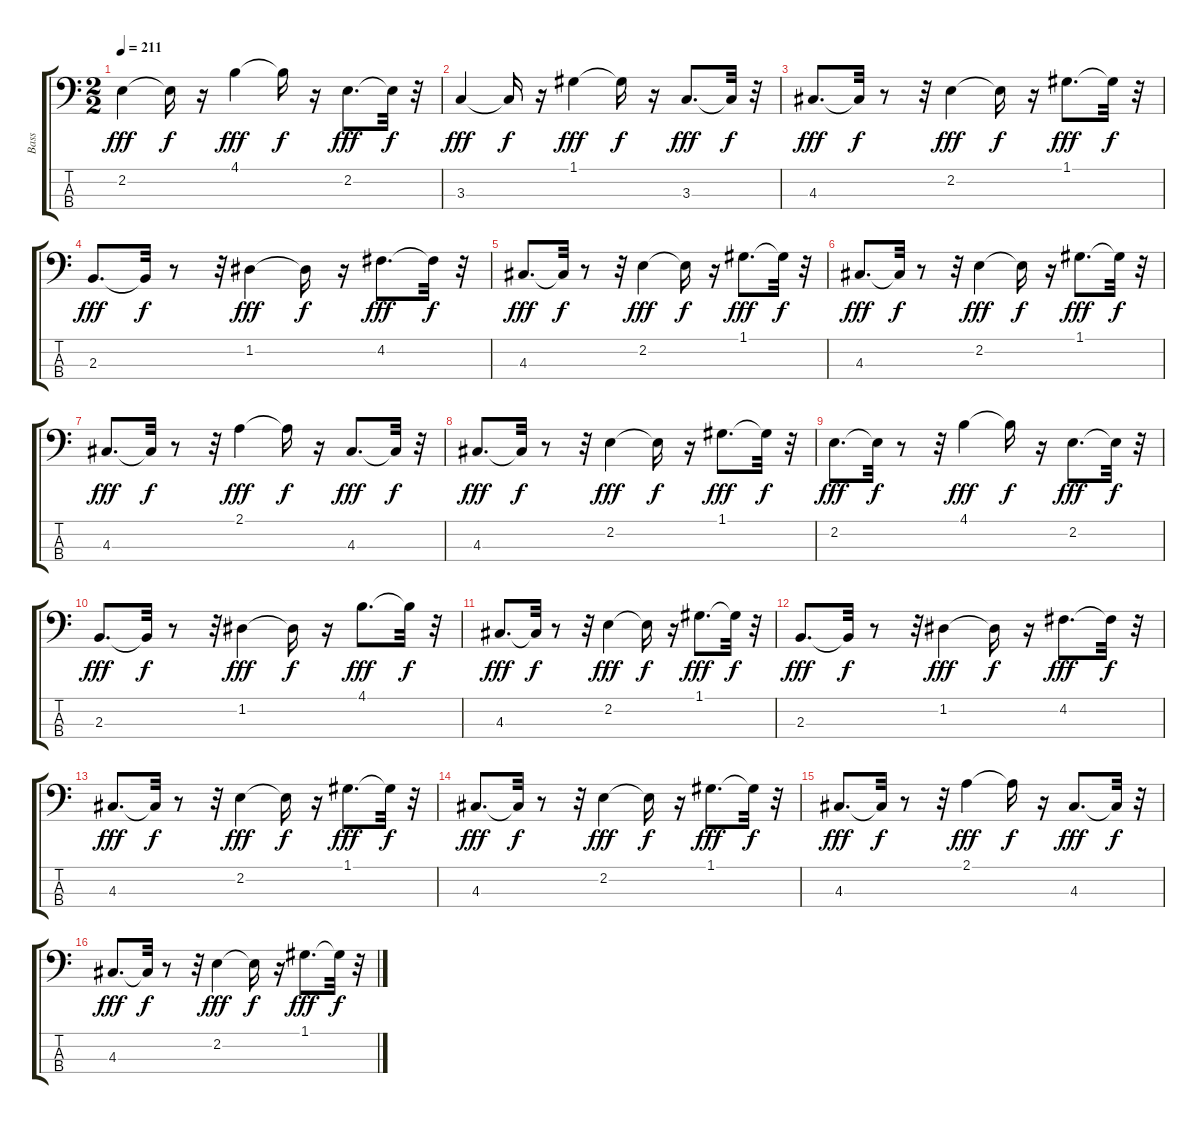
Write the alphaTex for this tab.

\track ("Bass" "Bass") {instrument fretlessbass}
\staff {score tabs}
\tuning (G2 D2 A1 E1) {hide}
\ts (2 2)
\tempo 211
\clef f4
\ks c
2.2.4{dy fff} 2.2{t}.16{dy f} r.16 4.1.4{dy fff} 4.1{t}.16{dy f} r.16 2.2.8{d dy fff} 2.2{t}.32{dy f} r.32 |
3.3.4{dy fff} 3.3{t}.16{dy f} r.16 1.1.4{dy fff} 1.1{t}.16{dy f} r.16 3.3.8{d dy fff} 3.3{t}.32{dy f} r.32 |
4.3.8{d dy fff} 4.3{t}.32{dy f} r.8 r.32 2.2.4{dy fff} 2.2{t}.16{dy f} r.16 1.1.8{d dy fff} 1.1{t}.32{dy f} r.32 |
2.3.8{d dy fff} 2.3{t}.32{dy f} r.8 r.32 1.2.4{dy fff} 1.2{t}.16{dy f} r.16 4.2.8{d dy fff} 4.2{t}.32{dy f} r.32 |
4.3.8{d dy fff} 4.3{t}.32{dy f} r.8 r.32 2.2.4{dy fff} 2.2{t}.16{dy f} r.16 1.1.8{d dy fff} 1.1{t}.32{dy f} r.32 |
4.3.8{d dy fff} 4.3{t}.32{dy f} r.8 r.32 2.2.4{dy fff} 2.2{t}.16{dy f} r.16 1.1.8{d dy fff} 1.1{t}.32{dy f} r.32 |
4.3.8{d dy fff} 4.3{t}.32{dy f} r.8 r.32 2.1.4{dy fff} 2.1{t}.16{dy f} r.16 4.3.8{d dy fff} 4.3{t}.32{dy f} r.32 |
4.3.8{d dy fff} 4.3{t}.32{dy f} r.8 r.32 2.2.4{dy fff} 2.2{t}.16{dy f} r.16 1.1.8{d dy fff} 1.1{t}.32{dy f} r.32 |
2.2.8{d dy fff} 2.2{t}.32{dy f} r.8 r.32 4.1.4{dy fff} 4.1{t}.16{dy f} r.16 2.2.8{d dy fff} 2.2{t}.32{dy f} r.32 |
2.3.8{d dy fff} 2.3{t}.32{dy f} r.8 r.32 1.2.4{dy fff} 1.2{t}.16{dy f} r.16 4.1.8{d dy fff} 4.1{t}.32{dy f} r.32 |
4.3.8{d dy fff} 4.3{t}.32{dy f} r.8 r.32 2.2.4{dy fff} 2.2{t}.16{dy f} r.16 1.1.8{d dy fff} 1.1{t}.32{dy f} r.32 |
2.3.8{d dy fff} 2.3{t}.32{dy f} r.8 r.32 1.2.4{dy fff} 1.2{t}.16{dy f} r.16 4.2.8{d dy fff} 4.2{t}.32{dy f} r.32 |
4.3.8{d dy fff} 4.3{t}.32{dy f} r.8 r.32 2.2.4{dy fff} 2.2{t}.16{dy f} r.16 1.1.8{d dy fff} 1.1{t}.32{dy f} r.32 |
4.3.8{d dy fff} 4.3{t}.32{dy f} r.8 r.32 2.2.4{dy fff} 2.2{t}.16{dy f} r.16 1.1.8{d dy fff} 1.1{t}.32{dy f} r.32 |
4.3.8{d dy fff} 4.3{t}.32{dy f} r.8 r.32 2.1.4{dy fff} 2.1{t}.16{dy f} r.16 4.3.8{d dy fff} 4.3{t}.32{dy f} r.32 |
4.3.8{d dy fff} 4.3{t}.32{dy f} r.8 r.32 2.2.4{dy fff} 2.2{t}.16{dy f} r.16 1.1.8{d dy fff} 1.1{t}.32{dy f} r.32
